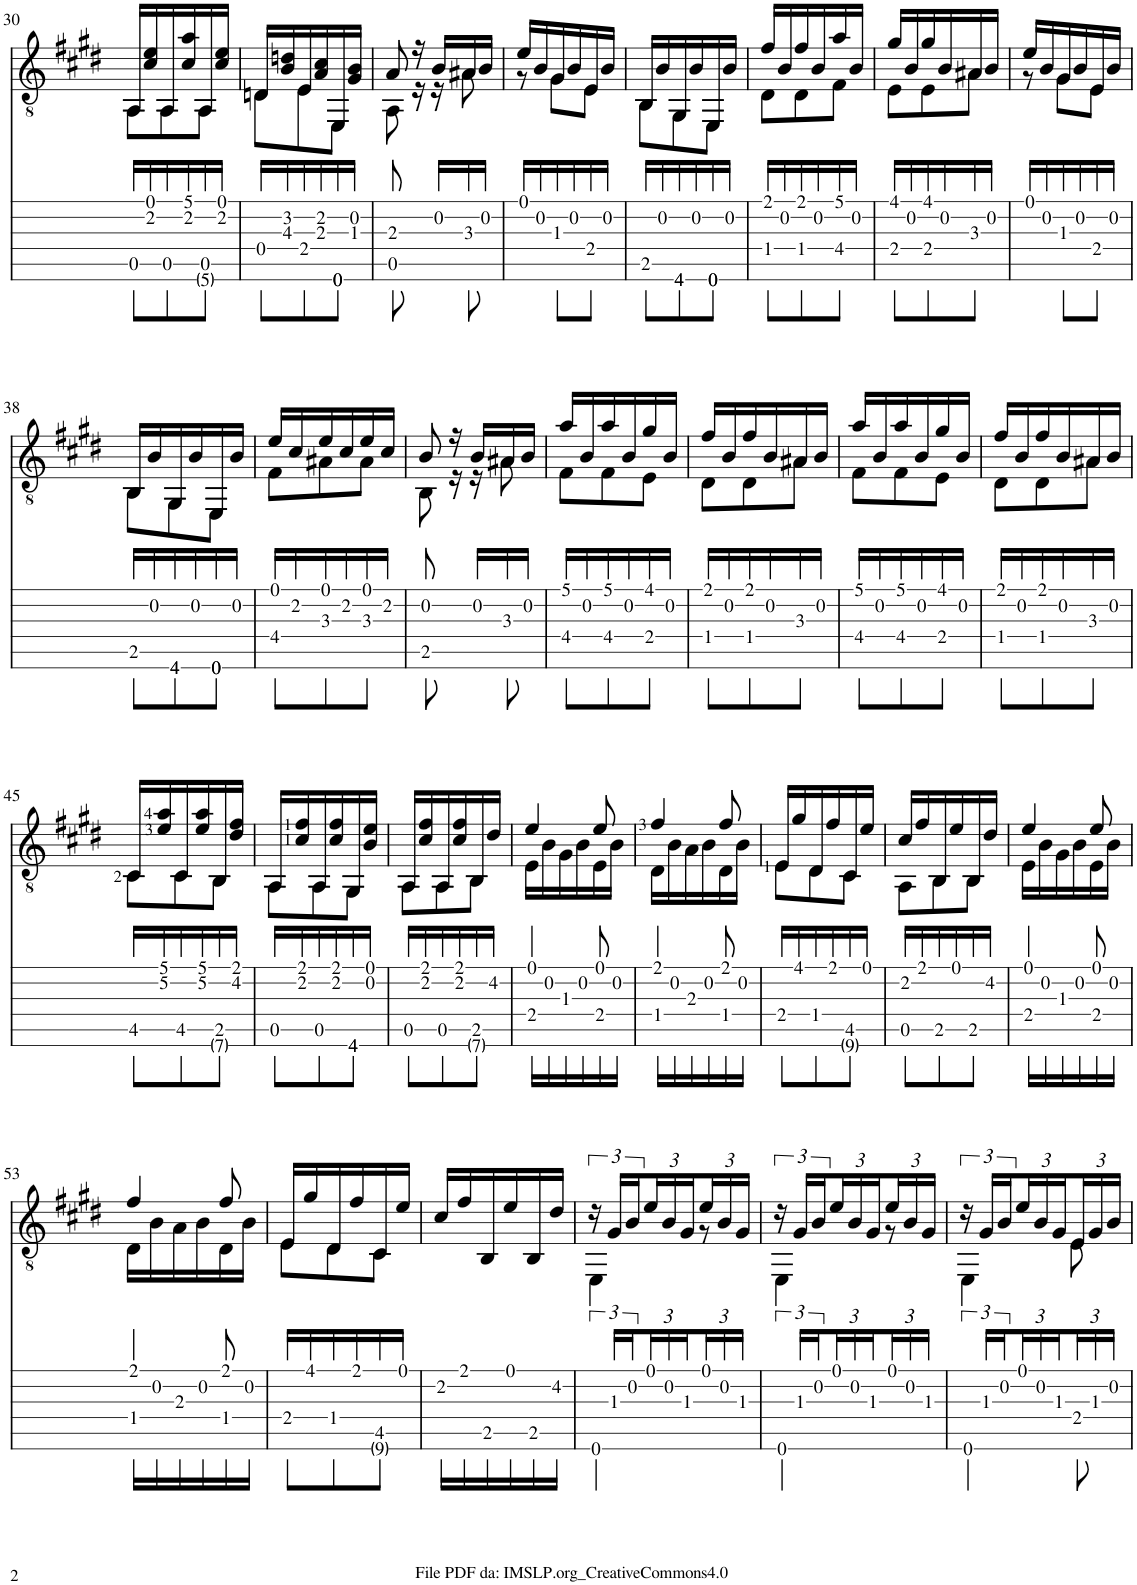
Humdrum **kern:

**kern	**kern
*part2	*part1
*staff2	*staff1
*I"Chitarra classica (Intavolatura)	*I"Guitar
!!LO:PB:g=z
*	*clefGv2
*k[f#c#g#d#]	*k[f#c#g#d#]
*M3/8	*M3/8
=30	=30
*^	*^
16AA/LL	8AA\L	16AA/LL	8AA\L
16c#/ 16e/	.	16c#/ 16e/	.
16AA/	8AA\	16AA/	8AA\
16c#/ 16a/	.	16c#/ 16a/	.
16AA/	8AA\J	16AA/	8AA\J
16c#/ 16e/JJ	.	16c#/ 16e/JJ	.
=31	=31	=31	=31
16Dn/LL	8D\L	16Dn/LL	8D\L
16B/ 16dn/	.	16B/ 16dn/	.
16E/	8E\	16E/	8E\
16A/ 16c#/	.	16A/ 16c#/	.
16EE/	8EE\J	16EE/	8EE\J
16G#/ 16B/JJ	.	16G#/ 16B/JJ	.
=32	=32	=32	=32
8A/	8AA\	8A/	8AA\
16r	16r	16r	16r
16B/LL	16r	16B/LL	16r
16A#X/	8A#\	16A#X/	8A#\
16B/JJ	.	16B/JJ	.
=33	=33	=33	=33
16e/LL	8r	16e/LL	8r
16B/	.	16B/	.
16G#/	8G#\L	16G#/	8G#\L
16B/	.	16B/	.
16E/	8E\J	16E/	8E\J
16B/JJ	.	16B/JJ	.
=34	=34	=34	=34
16BB/LL	8BB\L	16BB/LL	8BB\L
16B/	.	16B/	.
16GG#/	8GG#\	16GG#/	8GG#\
16B/	.	16B/	.
16EE/	8EE\J	16EE/	8EE\J
16B/JJ	.	16B/JJ	.
=35	=35	=35	=35
16f#/LL	8D#\L	16f#/LL	8D#\L
16B/	.	16B/	.
16f#/	8D#\	16f#/	8D#\
16B/	.	16B/	.
16a/	8F#\J	16a/	8F#\J
16B/JJ	.	16B/JJ	.
=36	=36	=36	=36
16g#/LL	8E\L	16g#/LL	8E\L
16B/	.	16B/	.
16g#/	8E\	16g#/	8E\
16B/	.	16B/	.
16A#X/	8A#\J	16A#X/	8A#\J
16B/JJ	.	16B/JJ	.
=37	=37	=37	=37
16e/LL	8r	16e/LL	8r
16B/	.	16B/	.
16G#/	8G#\L	16G#/	8G#\L
16B/	.	16B/	.
16E/	8E\J	16E/	8E\J
16B/JJ	.	16B/JJ	.
!!LO:LB:g=z	!!
=38	=38	=38	=38
16BB/LL	8BB\L	16BB/LL	8BB\L
16B/	.	16B/	.
16GG#/	8GG#\	16GG#/	8GG#\
16B/	.	16B/	.
16EE/	8EE\J	16EE/	8EE\J
16B/JJ	.	16B/JJ	.
=39	=39	=39	=39
16e/LL	8F#\L	16e/LL	8F#\L
16c#/	.	16c#/	.
16e/	8A#X\	16e/	8A#X\
16c#/	.	16c#/	.
16e/	8A#\J	16e/	8A#\J
16c#/JJ	.	16c#/JJ	.
=40	=40	=40	=40
8B/	8BB\	8B/	8BB\
16r	16r	16r	16r
16B/LL	16r	16B/LL	16r
16A#X/	8A#\	16A#X/	8A#\
16B/JJ	.	16B/JJ	.
=41	=41	=41	=41
16a/LL	8F#\L	16a/LL	8F#\L
16B/	.	16B/	.
16a/	8F#\	16a/	8F#\
16B/	.	16B/	.
16g#/	8E\J	16g#/	8E\J
16B/JJ	.	16B/JJ	.
=42	=42	=42	=42
16f#/LL	8D#\L	16f#/LL	8D#\L
16B/	.	16B/	.
16f#/	8D#\	16f#/	8D#\
16B/	.	16B/	.
16A#X/	8A#\J	16A#X/	8A#\J
16B/JJ	.	16B/JJ	.
=43	=43	=43	=43
16a/LL	8F#\L	16a/LL	8F#\L
16B/	.	16B/	.
16a/	8F#\	16a/	8F#\
16B/	.	16B/	.
16g#/	8E\J	16g#/	8E\J
16B/JJ	.	16B/JJ	.
=44	=44	=44	=44
16f#/LL	8D#\L	16f#/LL	8D#\L
16B/	.	16B/	.
16f#/	8D#\	16f#/	8D#\
16B/	.	16B/	.
16A#X/	8A#\J	16A#X/	8A#\J
16B/JJ	.	16B/JJ	.
!!LO:LB:g=z	!!
=45	=45	=45	=45
16C#/LL	8C#\L	16C#/LL	8C#\L
16e/ 16a/	.	16e/ 16a/	.
16C#/	8C#\	16C#/	8C#\
16e/ 16a/	.	16e/ 16a/	.
16BB/	8BB\J	16BB/	8BB\J
16d#/ 16f#/JJ	.	16d#/ 16f#/JJ	.
=46	=46	=46	=46
16AA/LL	8AA\L	16AA/LL	8AA\L
16c#/ 16f#/	.	16c#/ 16f#/	.
16AA/	8AA\	16AA/	8AA\
16c#/ 16f#/	.	16c#/ 16f#/	.
16GG#/	8GG#\J	16GG#/	8GG#\J
16B/ 16e/JJ	.	16B/ 16e/JJ	.
=47	=47	=47	=47
16AA/LL	8AA\L	16AA/LL	8AA\L
16c#/ 16f#/	.	16c#/ 16f#/	.
16AA/	8AA\	16AA/	8AA\
16c#/ 16f#/	.	16c#/ 16f#/	.
16BB/	8BB\J	16BB/	8BB\J
16d#/JJ	.	16d#/JJ	.
=48	=48	=48	=48
4e/	16E\LL	4e/	16E\LL
.	16B\	.	16B\
.	16G#\	.	16G#\
.	16B\	.	16B\
8e/	16E\	8e/	16E\
.	16B\JJ	.	16B\JJ
=49	=49	=49	=49
4f#/	16D#\LL	4f#/	16D#\LL
.	16B\	.	16B\
.	16A\	.	16A\
.	16B\	.	16B\
8f#/	16D#\	8f#/	16D#\
.	16B\JJ	.	16B\JJ
=50	=50	=50	=50
16E/LL	8E\L	16E/LL	8E\L
16g#/	.	16g#/	.
16D#/	8D#\	16D#/	8D#\
16f#/	.	16f#/	.
16C#/	8C#\J	16C#/	8C#\J
16e/JJ	.	16e/JJ	.
=51	=51	=51	=51
16c#/LL	8AA\L	16c#/LL	8AA\L
16f#/	.	16f#/	.
16BB/	8BB\	16BB/	8BB\
16e/	.	16e/	.
16BB/	8BB\J	16BB/	8BB\J
16d#/JJ	.	16d#/JJ	.
=52	=52	=52	=52
4e/	16E\LL	4e/	16E\LL
.	16B\	.	16B\
.	16G#\	.	16G#\
.	16B\	.	16B\
8e/	16E\	8e/	16E\
.	16B\JJ	.	16B\JJ
!!LO:LB:g=z	!!
=53	=53	=53	=53
4f#/	16D#\LL	4f#/	16D#\LL
.	16B\	.	16B\
.	16A\	.	16A\
.	16B\	.	16B\
8f#/	16D#\	8f#/	16D#\
.	16B\JJ	.	16B\JJ
=54	=54	=54	=54
16E/LL	8E\L	16E/LL	8E\L
16g#/	.	16g#/	.
16D#/	8D#\	16D#/	8D#\
16f#/	.	16f#/	.
16C#/	8C#\J	16C#/	8C#\J
16e/JJ	.	16e/JJ	.
*v	*v	*	*
*	*v	*v
=55	=55
16c#\LL	16c#/LL
16f#\	16f#/
16BB\	16BB/
16e\	16e/
16BB\	16BB/
16d#\JJ	16d#/JJ
=56	=56
*^	*^
24r	4EE\	24r	4EE\
24G#/LL	.	24G#/LL	.
24B/	.	24B/	.
*Xbrackettup	*	*Xbrackettup	*
24e/	.	24e/	.
24B/	.	24B/	.
24G#/	.	24G#/	.
24e/	8r	24e/	8r
24B/	.	24B/	.
24G#/JJ	.	24G#/JJ	.
=57	=57	=57	=57
*brackettup	*	*brackettup	*
24r	4EE\	24r	4EE\
24G#/LL	.	24G#/LL	.
24B/	.	24B/	.
*Xbrackettup	*	*Xbrackettup	*
24e/	.	24e/	.
24B/	.	24B/	.
24G#/	.	24G#/	.
24e/	8r	24e/	8r
24B/	.	24B/	.
24G#/JJ	.	24G#/JJ	.
=58	=58	=58	=58
*brackettup	*	*brackettup	*
24r	4EE\	24r	4EE\
24G#/LL	.	24G#/LL	.
24B/	.	24B/	.
*Xbrackettup	*	*Xbrackettup	*
24e/	.	24e/	.
24B/	.	24B/	.
24G#/	.	24G#/	.
24E/	8E\	24E/	8E\
24G#/	.	24G#/	.
24B/JJ	.	24B/JJ	.
*v	*v	*	*
*	*v	*v
=	=
*-	*-
